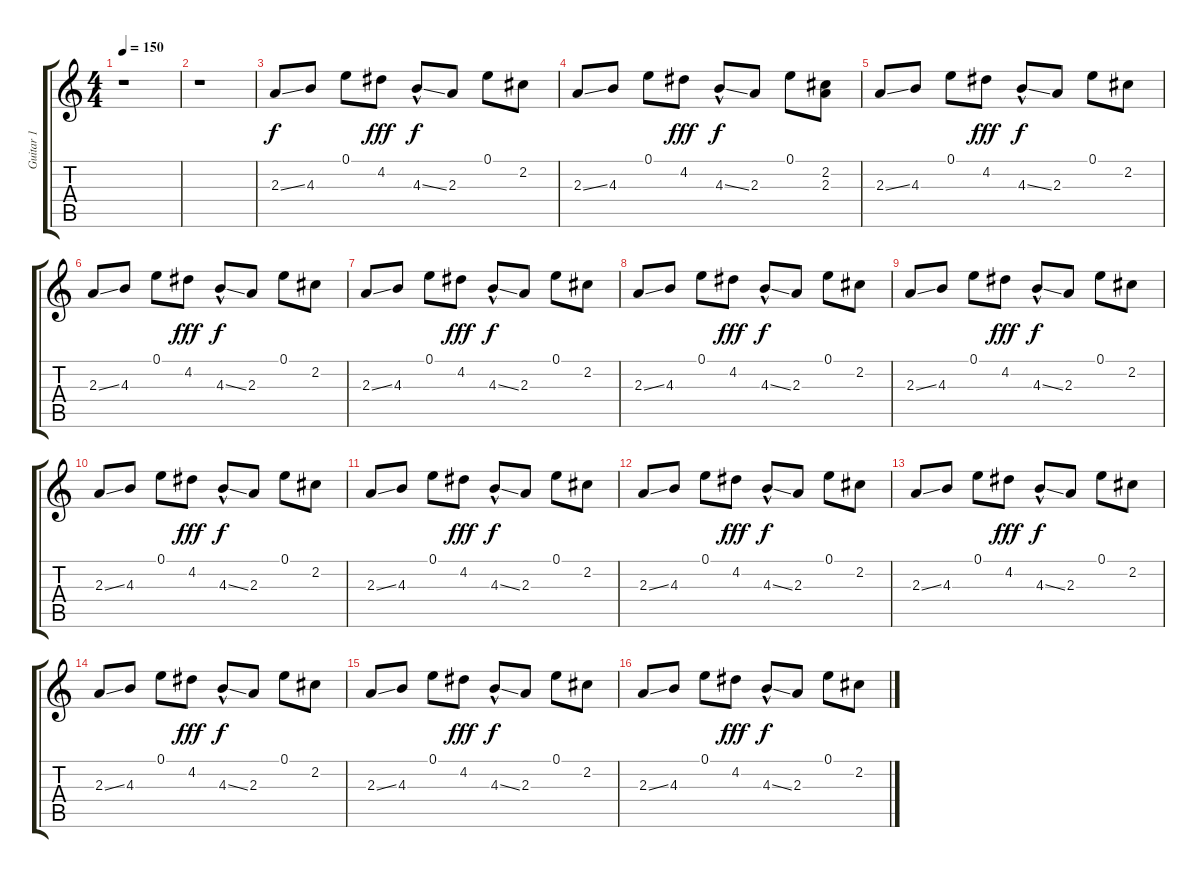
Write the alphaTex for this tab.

\track ("Guitar 1" "Guitar 1") {instrument distortionguitar}
\staff {score tabs}
\tuning (E4 B3 G3 D3 A2 E2) {hide}
\ts (4 4)
\tempo 150
\clef g2
\ks c
r.1{dy f instrument distortionguitar} |
r.1 |
2.3{ss}.8 4.3.8 0.1.8 4.2.8{dy fff} 4.3{ss hac}.8{dy f} 2.3.8 0.1.8 2.2.8 |
2.3{ss}.8 4.3.8 0.1.8 4.2.8{dy fff} 4.3{ss hac}.8{dy f} 2.3.8 0.1.8 (2.2 2.3).8 |
2.3{ss}.8 4.3.8 0.1.8 4.2.8{dy fff} 4.3{ss hac}.8{dy f} 2.3.8 0.1.8 2.2.8 |
2.3{ss}.8 4.3.8 0.1.8 4.2.8{dy fff} 4.3{ss hac}.8{dy f} 2.3.8 0.1.8 2.2.8 |
2.3{ss}.8 4.3.8 0.1.8 4.2.8{dy fff} 4.3{ss hac}.8{dy f} 2.3.8 0.1.8 2.2.8 |
2.3{ss}.8 4.3.8 0.1.8 4.2.8{dy fff} 4.3{ss hac}.8{dy f} 2.3.8 0.1.8 2.2.8 |
2.3{ss}.8 4.3.8 0.1.8 4.2.8{dy fff} 4.3{ss hac}.8{dy f} 2.3.8 0.1.8 2.2.8 |
2.3{ss}.8 4.3.8 0.1.8 4.2.8{dy fff} 4.3{ss hac}.8{dy f} 2.3.8 0.1.8 2.2.8 |
2.3{ss}.8 4.3.8 0.1.8 4.2.8{dy fff} 4.3{ss hac}.8{dy f} 2.3.8 0.1.8 2.2.8 |
2.3{ss}.8 4.3.8 0.1.8 4.2.8{dy fff} 4.3{ss hac}.8{dy f} 2.3.8 0.1.8 2.2.8 |
2.3{ss}.8 4.3.8 0.1.8 4.2.8{dy fff} 4.3{ss hac}.8{dy f} 2.3.8 0.1.8 2.2.8 |
2.3{ss}.8 4.3.8 0.1.8 4.2.8{dy fff} 4.3{ss hac}.8{dy f} 2.3.8 0.1.8 2.2.8 |
2.3{ss}.8 4.3.8 0.1.8 4.2.8{dy fff} 4.3{ss hac}.8{dy f} 2.3.8 0.1.8 2.2.8 |
2.3{ss}.8 4.3.8 0.1.8 4.2.8{dy fff} 4.3{ss hac}.8{dy f} 2.3.8 0.1.8 2.2.8
